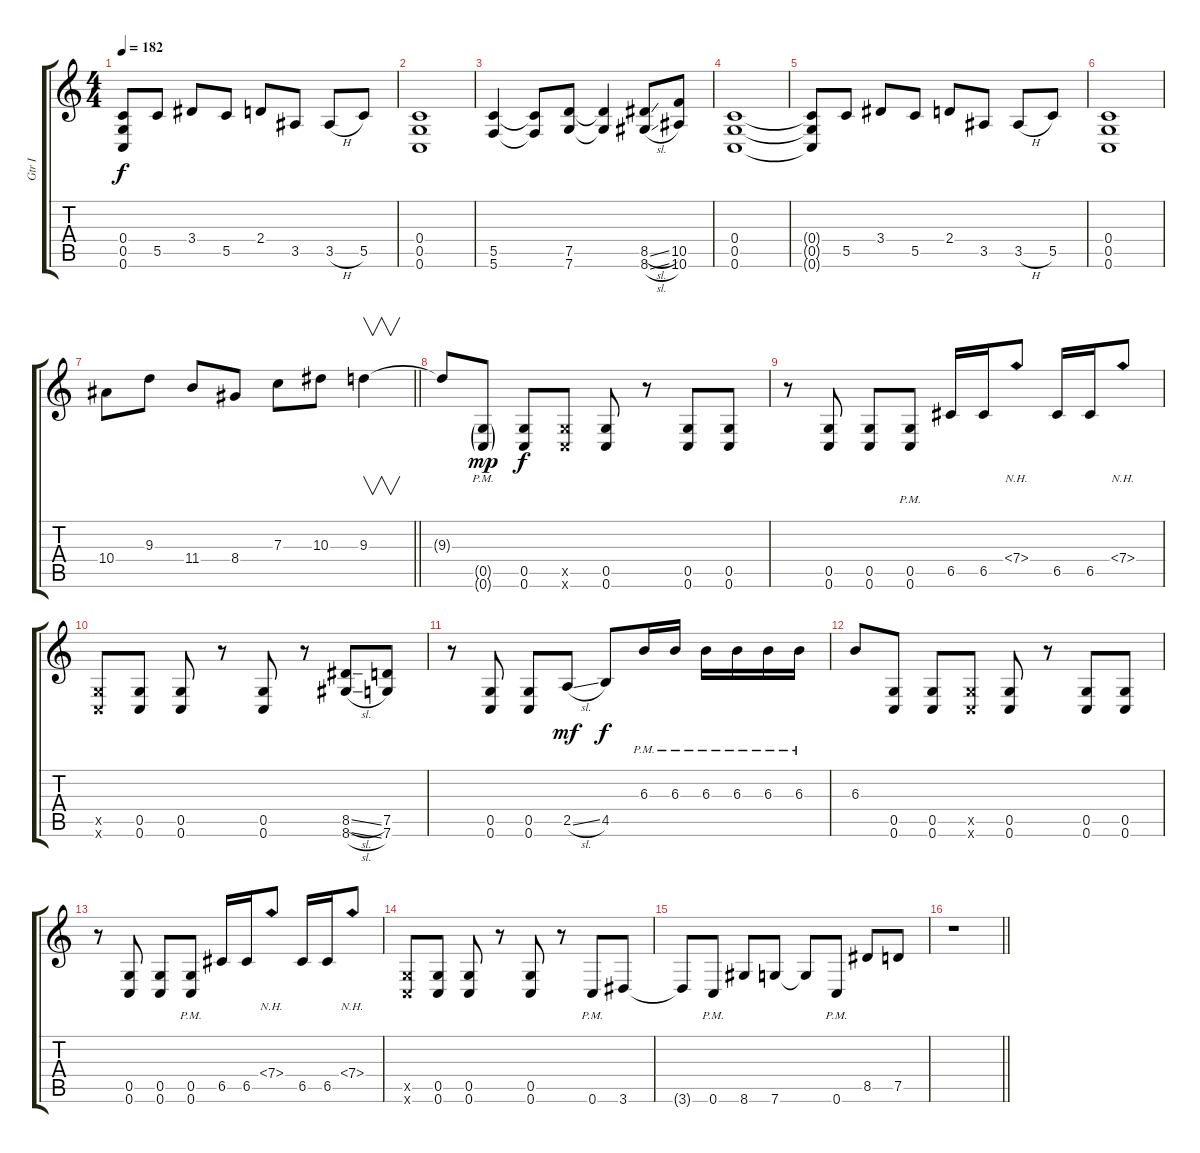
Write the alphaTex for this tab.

\track ("Gtr I" "Gtr I") {instrument distortionguitar}
\staff {score tabs}
\tuning (D4 A3 F3 C3 G2 C2) {hide}
\ts (4 4)
\tempo 182
\clef g2
\ks c
(0.4{t} 0.5{t} 0.6{t}).8{dy f} 5.5.8 3.4.8 5.5.8 2.4.8 3.5.8 3.5{h}.8 5.5.8 |
(0.4 0.5 0.6).1 |
(5.5 5.6).4 (5.5{t} 5.6{t}).8 (7.5 7.6).8 (7.5{t} 7.6{t}).4 (8.5{sl} 8.6{sl}).8 (10.5 10.6).8 |
(0.4 0.5 0.6).1 |
(0.4{t} 0.5{t} 0.6{t}).8 5.5.8 3.4.8 5.5.8 2.4.8 3.5.8 3.5{h}.8 5.5.8 |
(0.4 0.5 0.6).1 |
\barLineRight lightlight
10.4.8 9.3.8 11.4.8 8.4.8 7.3.8 10.3.8 9.3.4{v} |
9.3{t}.8 (0.5{g pm} 0.6{g pm}).8{dy mp} (0.5 0.6).8{dy f} (0.5{x} 0.6{x}).8 (0.5 0.6).8 r.8 (0.5 0.6).8 (0.5 0.6).8 |
r.8 (0.5 0.6).8 (0.5 0.6).8 (0.5{pm} 0.6{pm}).8 6.5.16 6.5.16 7.4{nh}.8 6.5.16 6.5.16 7.4{nh}.8 |
(0.5{x} 0.6{x}).8 (0.5 0.6).8 (0.5 0.6).8 r.8 (0.5 0.6).8 r.8 (8.5{sl} 8.6{sl}).8 (7.5 7.6).8 |
r.8 (0.5 0.6).8 (0.5 0.6).8 2.5{sl}.8{dy mf} 4.5.8{dy f} 6.3{pm}.16 6.3{pm}.16 6.3{pm}.16 6.3{pm}.16 6.3{pm}.16 6.3{pm}.16 |
6.3.8 (0.5 0.6).8 (0.5 0.6).8 (0.5{x} 0.6{x}).8 (0.5 0.6).8 r.8 (0.5 0.6).8 (0.5 0.6).8 |
r.8 (0.5 0.6).8 (0.5 0.6).8 (0.5{pm} 0.6{pm}).8 6.5.16 6.5.16 7.4{nh}.8 6.5.16 6.5.16 7.4{nh}.8 |
(0.5{x} 0.6{x}).8 (0.5 0.6).8 (0.5 0.6).8 r.8 (0.5 0.6).8 r.8 0.6{pm}.8 3.6.8 |
3.6{t}.8 0.6{pm}.8 8.6.8 7.6.8 7.6{t}.8 0.6{pm}.8 8.5.8 7.5.8 |
\barLineRight lightlight
r.1
